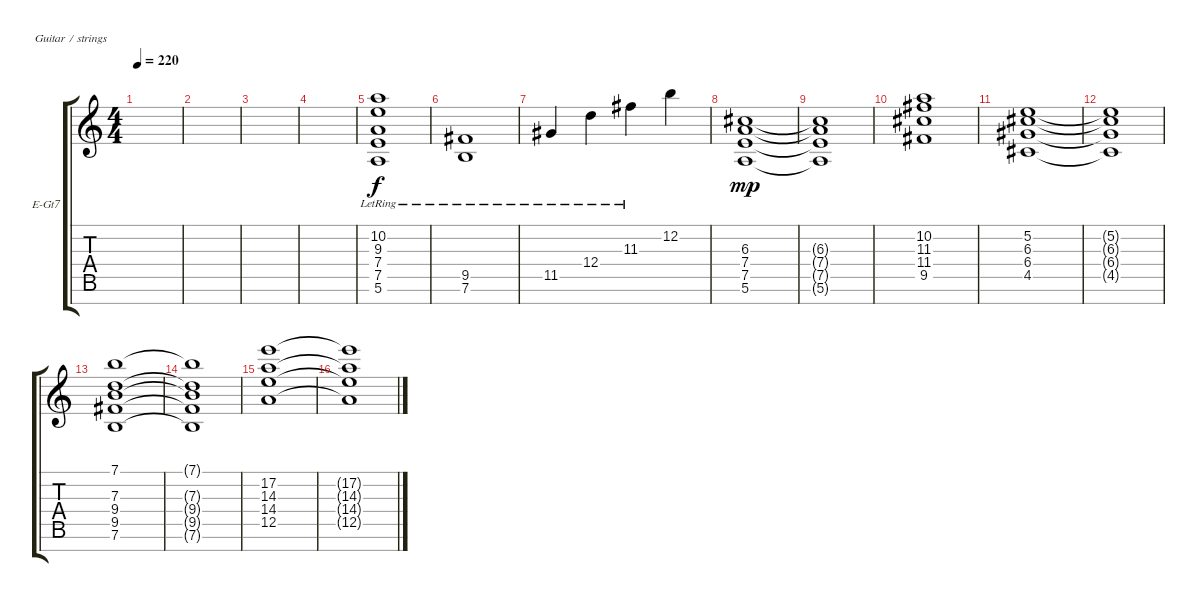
\defaultSystemsLayout 4
\bracketExtendMode groupsimilarinstruments
\firstSystemTrackNameOrientation horizontal
\otherSystemsTrackNameOrientation horizontal
\track ("Vocals" "E-Gt7") {instrument electricguitarclean}
\staff {score tabs}
\tuning (E4 B3 G3 D3 A2 E2 B1)
\ts (4 4)
\tempo 220
\clef g2
\scale
0.333333
\ks c
|
\scale
0.333333 |
\scale
0.333333 |
\scale
0.333333 |
\scale
0.333333 (7.4{lr} 9.3{lr} 10.2{lr} 5.6{lr} 7.5{lr}).1 |
\scale
0.333333 (7.6{lr} 9.5{lr}).1 |
\scale
0.333333 11.5{lr}.4 12.4{lr}.4 11.3{lr}.4 12.2.4 |
\scale
0.333333 (7.4 6.3 5.6 7.5).1{dy mp} |
\scale
0.333333 (6.3{t} 7.4{t} 7.5{t} 5.6{t}).1 |
\scale
0.333333 (9.5 11.4 11.3 10.2).1 |
\scale
0.333333 (4.5 6.4 6.3 5.2).1 |
\scale
0.333333 (5.2{t} 6.3{t} 6.4{t} 4.5{t}).1 |
\scale
0.333333 (7.6 9.5 9.4 7.3 7.1).1 |
\scale
0.333333 (7.6{t} 9.5{t} 9.4{t} 7.3{t} 7.1{t}).1 |
(12.5 14.4 14.3 17.2).1 |
(17.2{t} 14.3{t} 14.4{t} 12.5{t}).1
